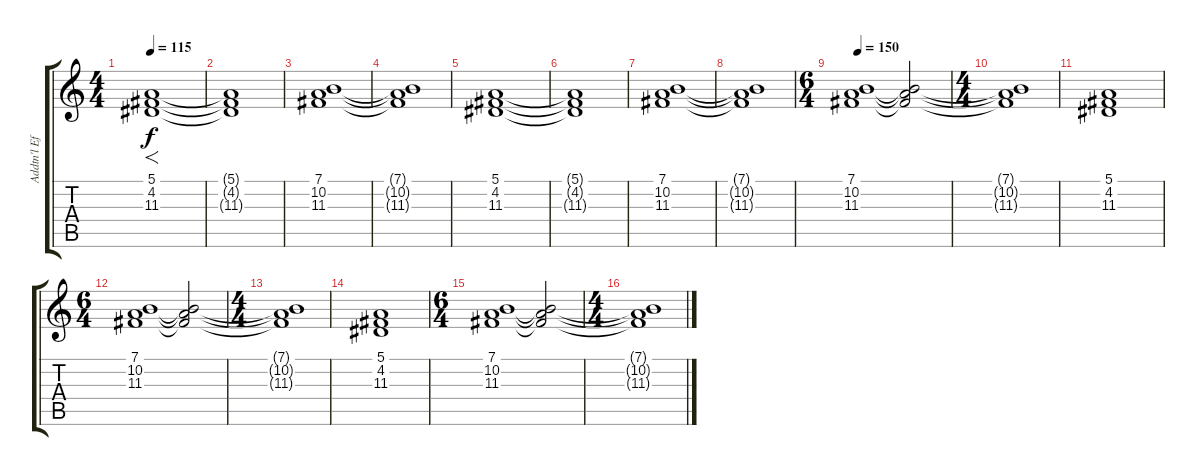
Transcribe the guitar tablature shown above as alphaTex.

\track ("Addtn'l Effects" "Addtn'l Ef") {instrument pad2warm}
\staff {score tabs}
\tuning (E4 B3 G3 D3 A2 E2) {hide}
\ts (4 4)
\tempo 115
\clef g2
\ks c
(5.1 4.2 11.3).1{f dy f instrument pad2warm} |
(5.1{t} 4.2{t} 11.3{t}).1 |
(7.1 10.2 11.3).1 |
(7.1{t} 10.2{t} 11.3{t}).1 |
(5.1 4.2 11.3).1 |
(5.1{t} 4.2{t} 11.3{t}).1 |
(7.1 10.2 11.3).1 |
(7.1{t} 10.2{t} 11.3{t}).1 |
\ts (6 4)
\tempo 150
(7.1 10.2 11.3).1 (7.1{t} 10.2{t} 11.3{t}).2 |
\ts (4 4)
(7.1{t} 10.2{t} 11.3{t}).1 |
(5.1 4.2 11.3).1 |
\ts (6 4)
(7.1 10.2 11.3).1 (7.1{t} 10.2{t} 11.3{t}).2 |
\ts (4 4)
(7.1{t} 10.2{t} 11.3{t}).1 |
(5.1 4.2 11.3).1 |
\ts (6 4)
(7.1 10.2 11.3).1 (7.1{t} 10.2{t} 11.3{t}).2 |
\ts (4 4)
(7.1{t} 10.2{t} 11.3{t}).1
